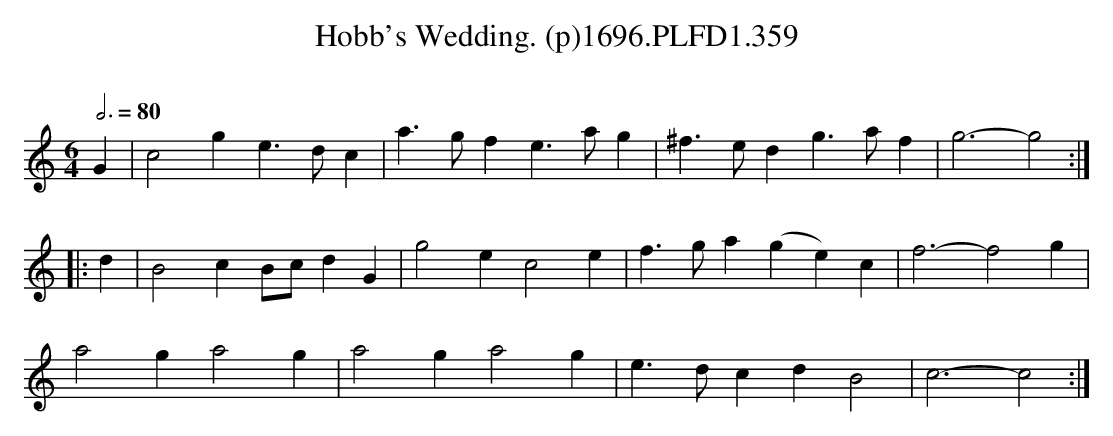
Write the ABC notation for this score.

X:1
T:Hobb's Wedding. (p)1696.PLFD1.359
M:6/4
L:1/4
Q:3/4=80
O:
K:C
G|c2ge>dc|a>gfe>ag|^f>edg>af|g3-g2:|
|:d|B2cB/c/dG|g2ec2e|f>ga(ge)c|f3-f2g|
a2ga2g|a2ga2g|e>dcdB2|c3-c2:|
